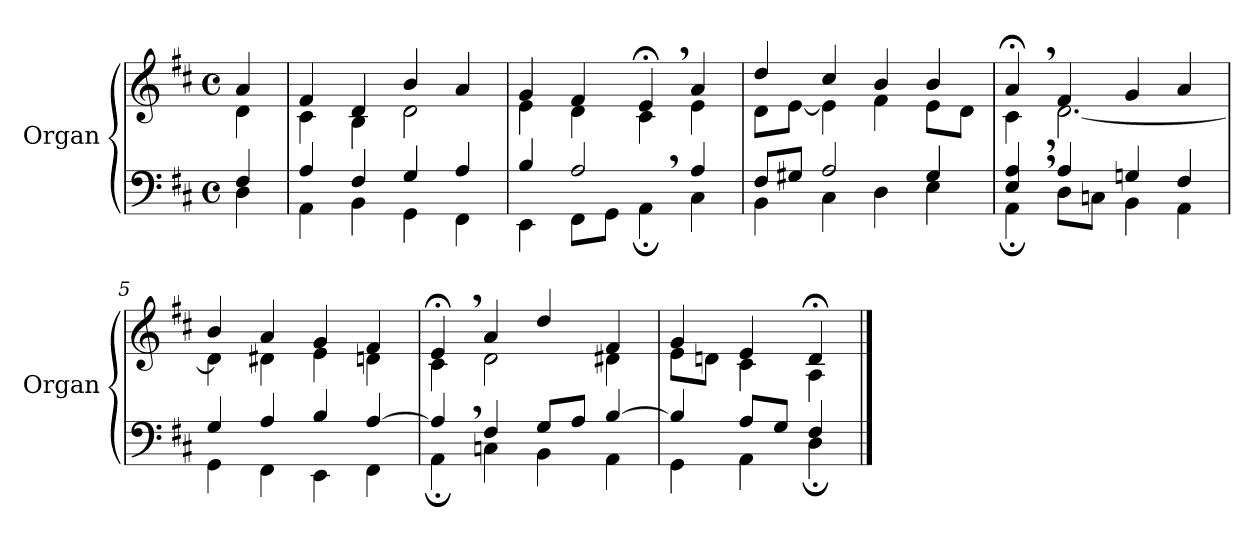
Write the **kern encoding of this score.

**kern	**kern
*part1	*part1
*staff2	*staff1
*I"Organ	*
*I'Organ	*
*clefF4	*clefG2
*k[f#c#]	*k[f#c#]
*M4/4	*M4/4
*met(c)	*met(c)
=	=
*^	*^
4F#/	4D\	4a/	4d\
=1	=1	=1	=1
4A/	4AA\	4f#/	4c#\
4F#/	4BB\	4d/	4B\
4G/	4GG\	4b/	2d\
4A/	4FF#\	4a/	.
=2	=2	=2	=2
4B/	4EE\	4g/	4e\
2A,</	8FF#\L	4f#/	4d\
.	8GG\J	.	.
.	4AA;\	4e;<,>/	4c#\
4A/	4C#\	4a/	4e\
=3	=3	=3	=3
8F#/L	4BB\	4dd/	8d\L
8G#X/J	.	.	[<8e\J
2A/	4C#\	4cc#/	4e\]
.	4D\	4b/	4f#\
4G#/	4E\	4b/	8e\L
.	.	.	8d\J
=4	=4	=4	=4
4E/,> 4A/,>	4AA;\	4a;<,>/	4c#\
4A/	8D\L	4f#/	[<2.d\
.	8Cn\J	.	.
4Gn/	4BB\	4g/	.
4F#/	4AA\	4a/	.
=5	=5	=5	=5
4G/	4GG\	4b/	4d\]
4A/	4FF#\	4a/	4d#X\
4B/	4EE\	4g/	4e\
[>4A/	4FF#\	4f#/	4dn\
=6	=6	=6	=6
4A,</]	4AA;\	4e;<,>/	4c#\
4F#/	4Cn\	4a/	2d\
8G/L	4BB\	4dd/	.
8A/J	.	.	.
[>4B/	4AA\	4f#/	4d#X\
=7	=7	=7	=7
4B/]	4GG\	4g/	8e\L
.	.	.	8dn\J
8A/L	4AA\	4e/	4c#\
8G/J	.	.	.
4F#/	4D;\	4d;</	4A\
*v	*v	*	*
*	*v	*v
==	==
*-	*-
